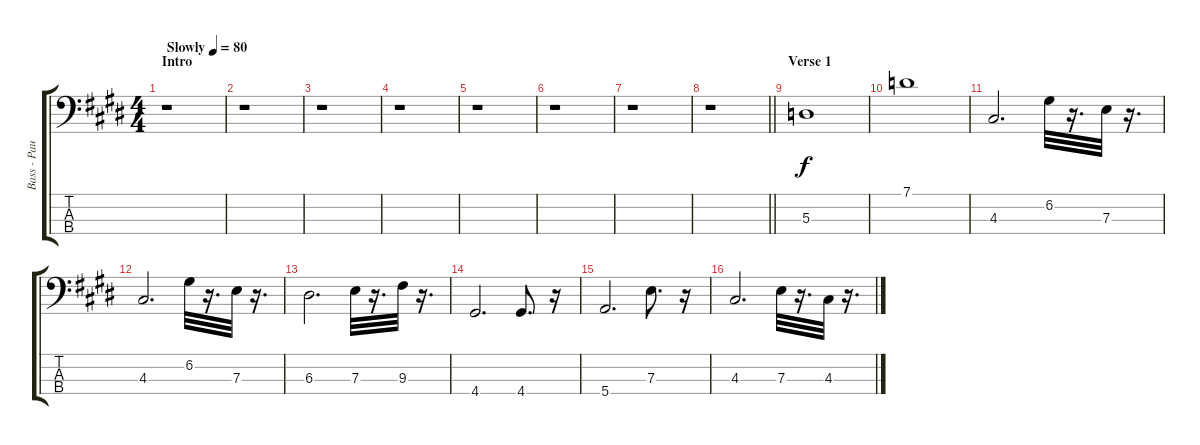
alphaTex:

\track ("Bass - Paul" "Bass - Pau") {instrument acousticbass}
\staff {score tabs}
\tuning (G2 D2 A1 E1) {hide}
\ts (4 4)
\section ("" "Intro")
\tempo (80 "Slowly")
\clef f4
\ks c#minor
r.1{dy f instrument acousticbass} |
r.1 |
r.1 |
r.1 |
r.1 |
r.1 |
r.1 |
\barLineRight lightlight
r.1 |
\section ("" "Verse 1")
5.3.1 |
7.1.1 |
4.3.2{d} 6.2.32 r.16{d} 7.3.32 r.16{d} |
4.3.2{d} 6.2.32 r.16{d} 7.3.32 r.16{d} |
6.3.2{d} 7.3.32 r.16{d} 9.3.32 r.16{d} |
4.4.2{d} 4.4.8{d} r.16 |
5.4.2{d} 7.3.8{d} r.16 |
4.3.2{d} 7.3.32 r.16{d} 4.3.32 r.16{d}
